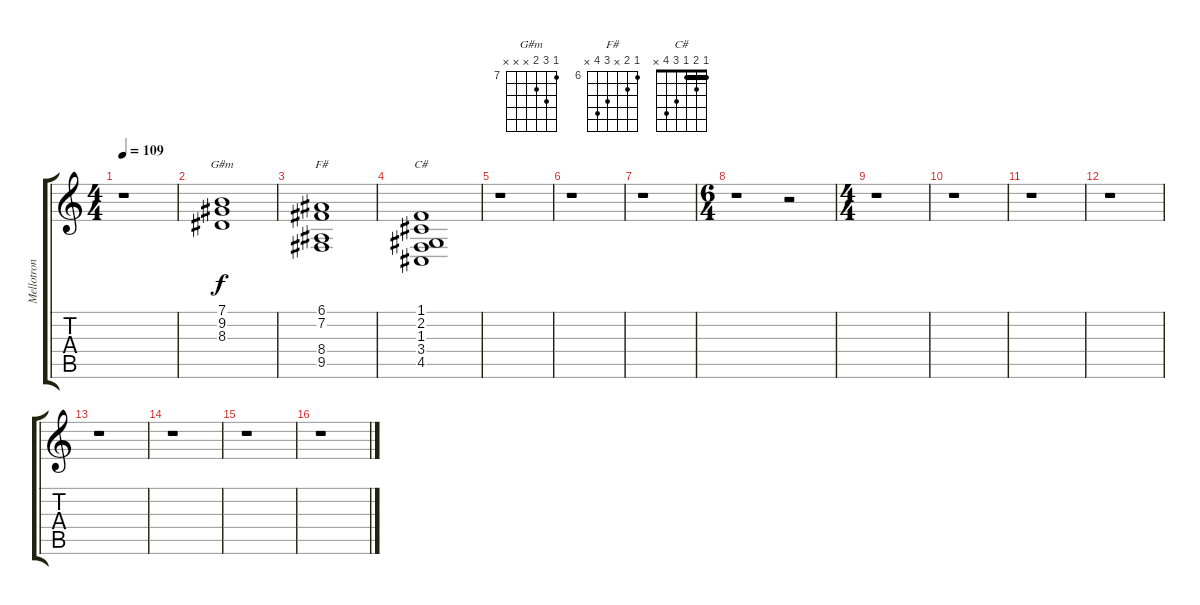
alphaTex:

\track ("Mellotron (strings)" "Mellotron ") {solo instrument stringensemble1}
\staff {score tabs}
\tuning (E4 B3 G3 D3 A2 E2) {hide}
\chord ("G#m" 7 9 8 x x x) {firstfret 7}
\chord ("F#" 6 7 x 8 9 x) {firstfret 6}
\chord ("C#" 1 2 1 3 4 x) {barre 1}
\ts (4 4)
\tempo 109
\clef g2
\ks c
r.1{dy f} |
(7.1 9.2 8.3).1{ch "G#m"} |
(6.1 7.2 8.4 9.5).1{ch "F#"} |
(1.1 2.2 1.3 3.4 4.5).1{ch "C#"} |
r.1 |
r.1 |
r.1 |
\ts (6 4)
r.1 r.2 |
\ts (4 4)
r.1 |
r.1 |
r.1 |
r.1 |
r.1 |
r.1 |
r.1 |
r.1
